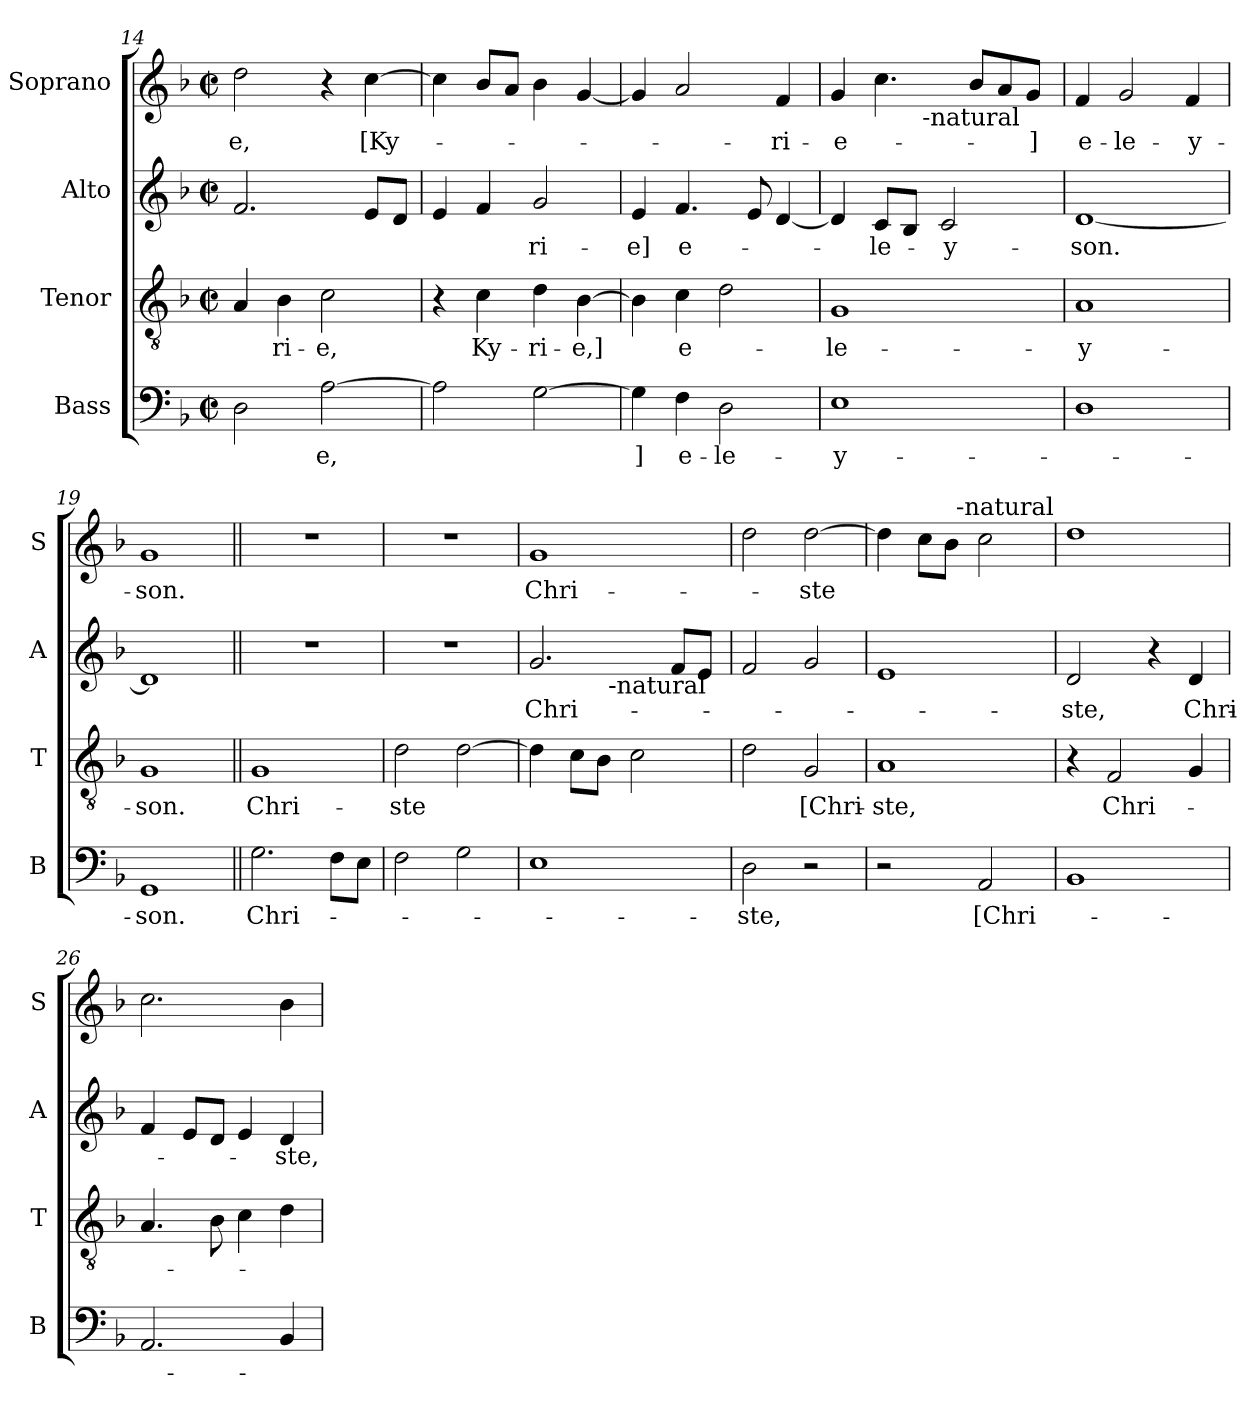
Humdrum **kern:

**kern	**text	**kern	**text	**kern	**text	**kern	**text
*part4	*part4	*part3	*part3	*part2	*part2	*part1	*part1
*staff4	*staff4	*staff3	*staff3	*staff2	*staff2	*staff1	*staff1
*I"Bass	*	*I"Tenor	*	*I"Alto	*	*I"Soprano	*
*I'B	*	*I'T	*	*I'A	*	*I'S	*
*clefF4	*	*clefGv2	*	*clefG2	*	*clefG2	*
*k[b-]	*	*k[b-]	*	*k[b-]	*	*k[b-]	*
*F:	*	*F:	*	*F:	*	*F:	*
*M2/2	*	*M2/2	*	*M2/2	*	*M2/2	*
*met(c|)	*	*met(c|)	*	*met(c|)	*	*met(c|)	*
=14	=14	=14	=14	=14	=14	=14	=14
2D\	.	4A/	.	2.f/	.	2dd\	-e,
.	.	4B-\	-ri-	.	.	.	.
[2A\	-e,	2c\	-e,	.	.	4r	.
.	.	.	.	8e/L	.	[4cc\	[Ky-
.	.	.	.	8d/J	.	.	.
=15	=15	=15	=15	=15	=15	=15	=15
2A\]	.	4r	.	4e/	.	4cc\]	.
.	.	4c\	Ky-	4f/	.	8b-/L	.
.	.	.	.	.	.	8a/J	.
[2G\	.	4d\	-ri-	2g/	-ri-	4b-\	.
.	.	[4B-\	-e,]	.	.	[4g/	.
=16	=16	=16	=16	=16	=16	=16	=16
4G\]	]	4B-\]	.	4e/	-e]	4g/]	.
4F\	e-	4c\	e-	4.f/	e-	2a/	.
2D\	-le-	2d\	.	.	.	.	.
.	.	.	.	8e/	.	.	.
.	.	.	.	[4d/	.	4f/	-ri-
=17	=17	=17	=17	=17	=17	=17	=17
*	*	*	*	*	*	*^	*
1E	-y-	1G	-le-	4d/]	.	4g/	4..ryy	-e-
.	.	.	.	8c/L	-le-	4.cc\	.	.
.	.	.	.	8B-/J	.	.	.	.
!	!	!	!	!	!	!	!LO:TX:b:t=-natural	!
.	.	.	.	.	.	.	2ryy	.
.	.	.	.	2c/	-y-	.	.	.
.	.	.	.	.	.	8b-/L	.	.
.	.	.	.	.	.	8a/	.	.
.	.	.	.	.	.	8g/J	.	-]
.	.	.	.	.	.	.	16ryy	.
*	*	*	*	*	*	*v	*v	*
=18	=18	=18	=18	=18	=18	=18	=18
1D	.	1A	-y-	[1d	-son.	4f/	e-
.	.	.	.	.	.	2g/	-le-
.	.	.	.	.	.	4f/	-y-
=19	=19	=19	=19	=19	=19	=19	=19
1GG	-son.	1G	-son.	1d]	.	1g	-son.
!!LO:PB:g=z
=20||	=20||	=20||	=20||	=20||	=20||	=20||	=20||
2.G\	Chri-	1G	Chri-	1r	.	1r	.
8F\L	.	.	.	.	.	.	.
8E\J	.	.	.	.	.	.	.
=21	=21	=21	=21	=21	=21	=21	=21
2F\	.	2d\	-ste	1r	.	1r	.
2G\	.	[2d\	.	.	.	.	.
=22	=22	=22	=22	=22	=22	=22	=22
*	*	*	*	*^	*	*	*
1E	.	4d\]	.	2.g/	4ryy	Chri-	1g	Chri-
.	.	8c\L	.	.	8ryy	.	.	.
.	.	8B-\J	.	.	32ryy	.	.	.
!	!	!	!	!	!LO:TX:b:t=-natural	!	!	!
.	.	.	.	.	2ryy	.	.	.
.	.	2c\	.	.	.	.	.	.
.	.	.	.	8f/L	.	.	.	.
.	.	.	.	8e/J	.	.	.	.
.	.	.	.	.	16.ryy	.	.	.
*	*	*	*	*v	*v	*	*	*
=23	=23	=23	=23	=23	=23	=23	=23
2D\	-ste,	2d\	.	2f/	.	2dd\	.
2r	.	2G/	[Chri-	2g/	.	[2dd\	-ste
=24	=24	=24	=24	=24	=24	=24	=24
*	*	*	*	*	*	*^	*
2r	.	1A	-ste,	1e	.	4dd\]	4ryy	.
.	.	.	.	.	.	8cc\L	8ryy	.
.	.	.	.	.	.	8b-\J	32ryy	.
!	!	!	!	!	!	!	!LO:TX:a:t=-natural	!
.	.	.	.	.	.	.	2ryy	.
2AA/	[Chri-	.	.	.	.	2cc\	.	.
.	.	.	.	.	.	.	16.ryy	.
*	*	*	*	*	*	*v	*v	*
=25	=25	=25	=25	=25	=25	=25	=25
1BB-	.	4r	.	2d/	-ste,	1dd	.
.	.	2F/	Chri-	.	.	.	.
.	.	.	.	4r	[	.	.
.	.	4G/	.	4d/	Chri-	.	.
=26	=26	=26	=26	=26	=26	=26	=26
2.AA/	.	4.A/	.	4f/	.	2.cc\	.
.	.	.	.	8e/L	.	.	.
.	.	8B-\	.	8d/J	.	.	.
.	.	4c\	.	4e/	.	.	.
4BB-/	.	4d\	.	4d/	-ste,	4b-\	.
=	=	=	=	=	=	=	=
*-	*-	*-	*-	*-	*-	*-	*-
